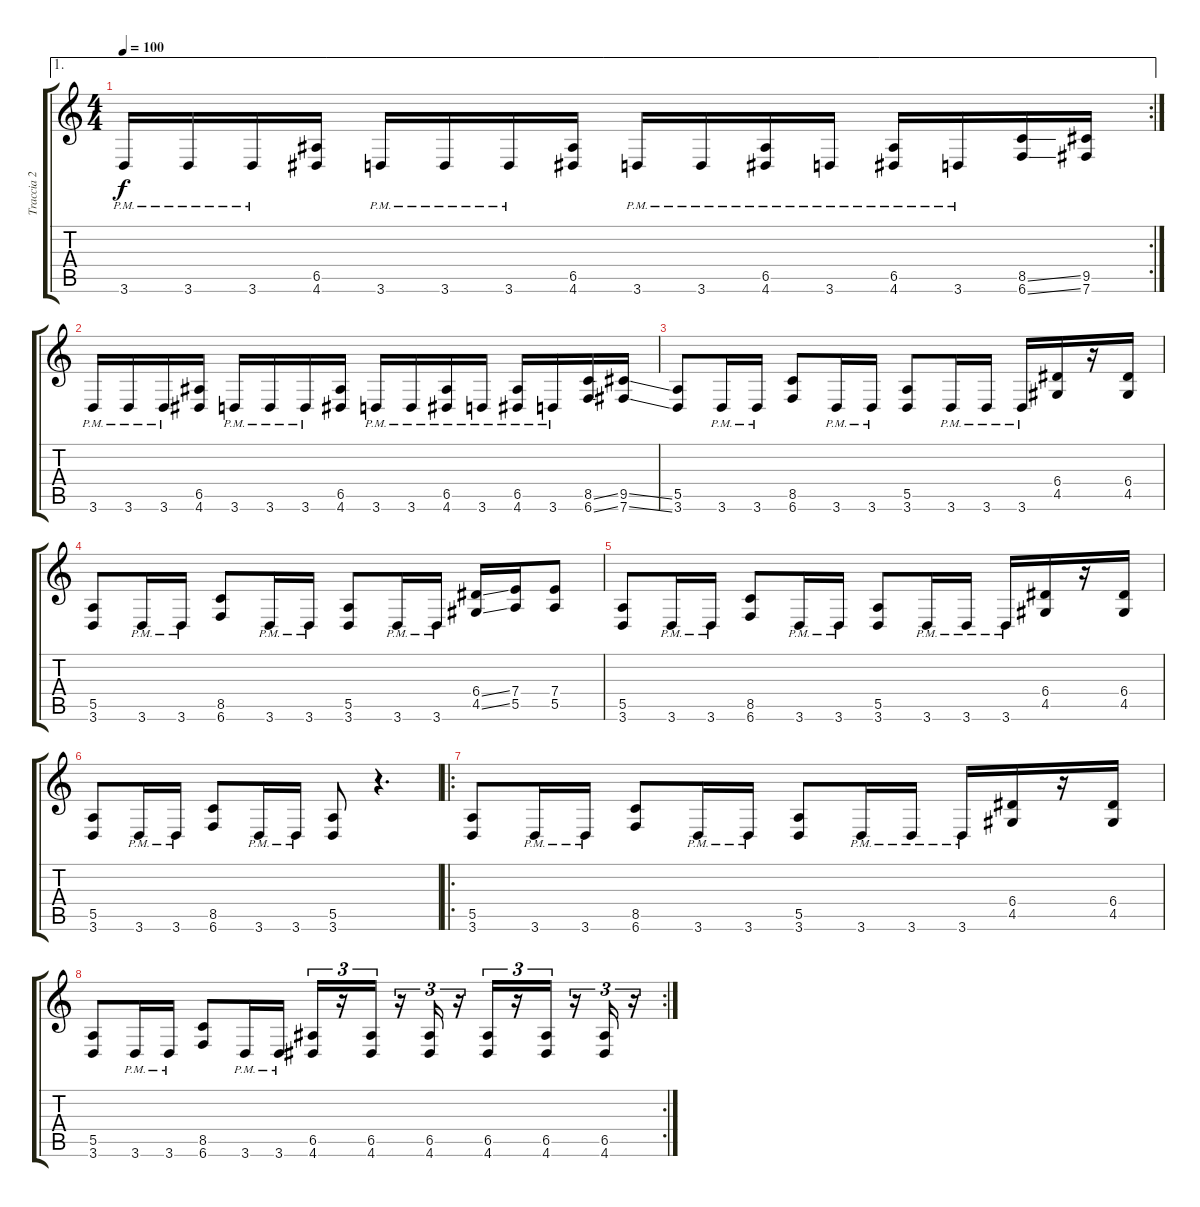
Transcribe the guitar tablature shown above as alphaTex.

\track ("Traccia 2" "Traccia 2") {instrument distortionguitar}
\staff {score tabs}
\tuning (B3 Gb3 D3 A2 E2 B1) {hide}
\ae 1
\rc 2
\ts (4 4)
\tempo 100
\clef g2
\ks c
3.6{pm}.16{dy f} 3.6{pm}.16 3.6{pm}.16 (6.5 4.6).16 3.6{pm}.16 3.6{pm}.16 3.6{pm}.16 (6.5 4.6).16 3.6{pm}.16 3.6{pm}.16 (6.5{pm} 4.6{pm}).16 3.6{pm}.16 (6.5{pm} 4.6{pm}).16 3.6{pm}.16 (8.5{ss} 6.6{ss}).16 (9.5 7.6).16 |
3.6{pm}.16 3.6{pm}.16 3.6{pm}.16 (6.5 4.6).16 3.6{pm}.16 3.6{pm}.16 3.6{pm}.16 (6.5 4.6).16 3.6{pm}.16 3.6{pm}.16 (6.5{pm} 4.6{pm}).16 3.6{pm}.16 (6.5{pm} 4.6{pm}).16 3.6{pm}.16 (8.5{ss} 6.6{ss}).16 (9.5{ss} 7.6{ss}).16 |
(5.5 3.6).8 3.6{pm}.16 3.6{pm}.16 (8.5 6.6).8 3.6{pm}.16 3.6{pm}.16 (5.5 3.6).8 3.6{pm}.16 3.6{pm}.16 3.6{pm}.16 (6.4 4.5).16 r.16 (6.4 4.5).16 |
(5.5 3.6).8 3.6{pm}.16 3.6{pm}.16 (8.5 6.6).8 3.6{pm}.16 3.6{pm}.16 (5.5 3.6).8 3.6{pm}.16 3.6{pm}.16 (6.4{ss} 4.5{ss}).16 (7.4 5.5).16 (7.4 5.5).8 |
(5.5 3.6).8 3.6{pm}.16 3.6{pm}.16 (8.5 6.6).8 3.6{pm}.16 3.6{pm}.16 (5.5 3.6).8 3.6{pm}.16 3.6{pm}.16 3.6{pm}.16 (6.4 4.5).16 r.16 (6.4 4.5).16 |
(5.5 3.6).8 3.6{pm}.16 3.6{pm}.16 (8.5 6.6).8 3.6{pm}.16 3.6{pm}.16 (5.5 3.6).8 r.4{d} |
\ro
(5.5 3.6).8 3.6{pm}.16 3.6{pm}.16 (8.5 6.6).8 3.6{pm}.16 3.6{pm}.16 (5.5 3.6).8 3.6{pm}.16 3.6{pm}.16 3.6{pm}.16 (6.4 4.5).16 r.16 (6.4 4.5).16 |
\rc 2
(5.5 3.6).8 3.6{pm}.16 3.6{pm}.16 (8.5 6.6).8 3.6{pm}.16 3.6{pm}.16 (6.5 4.6).16{tu (3 2)} r.16{tu (3 2)} (6.5 4.6).16{tu (3 2)} r.16{tu (3 2)} (6.5 4.6).16{tu (3 2)} r.16{tu (3 2)} (6.5 4.6).16{tu (3 2)} r.16{tu (3 2)} (6.5 4.6).16{tu (3 2)} r.16{tu (3 2)} (6.5 4.6).16{tu (3 2)} r.16{tu (3 2)}
